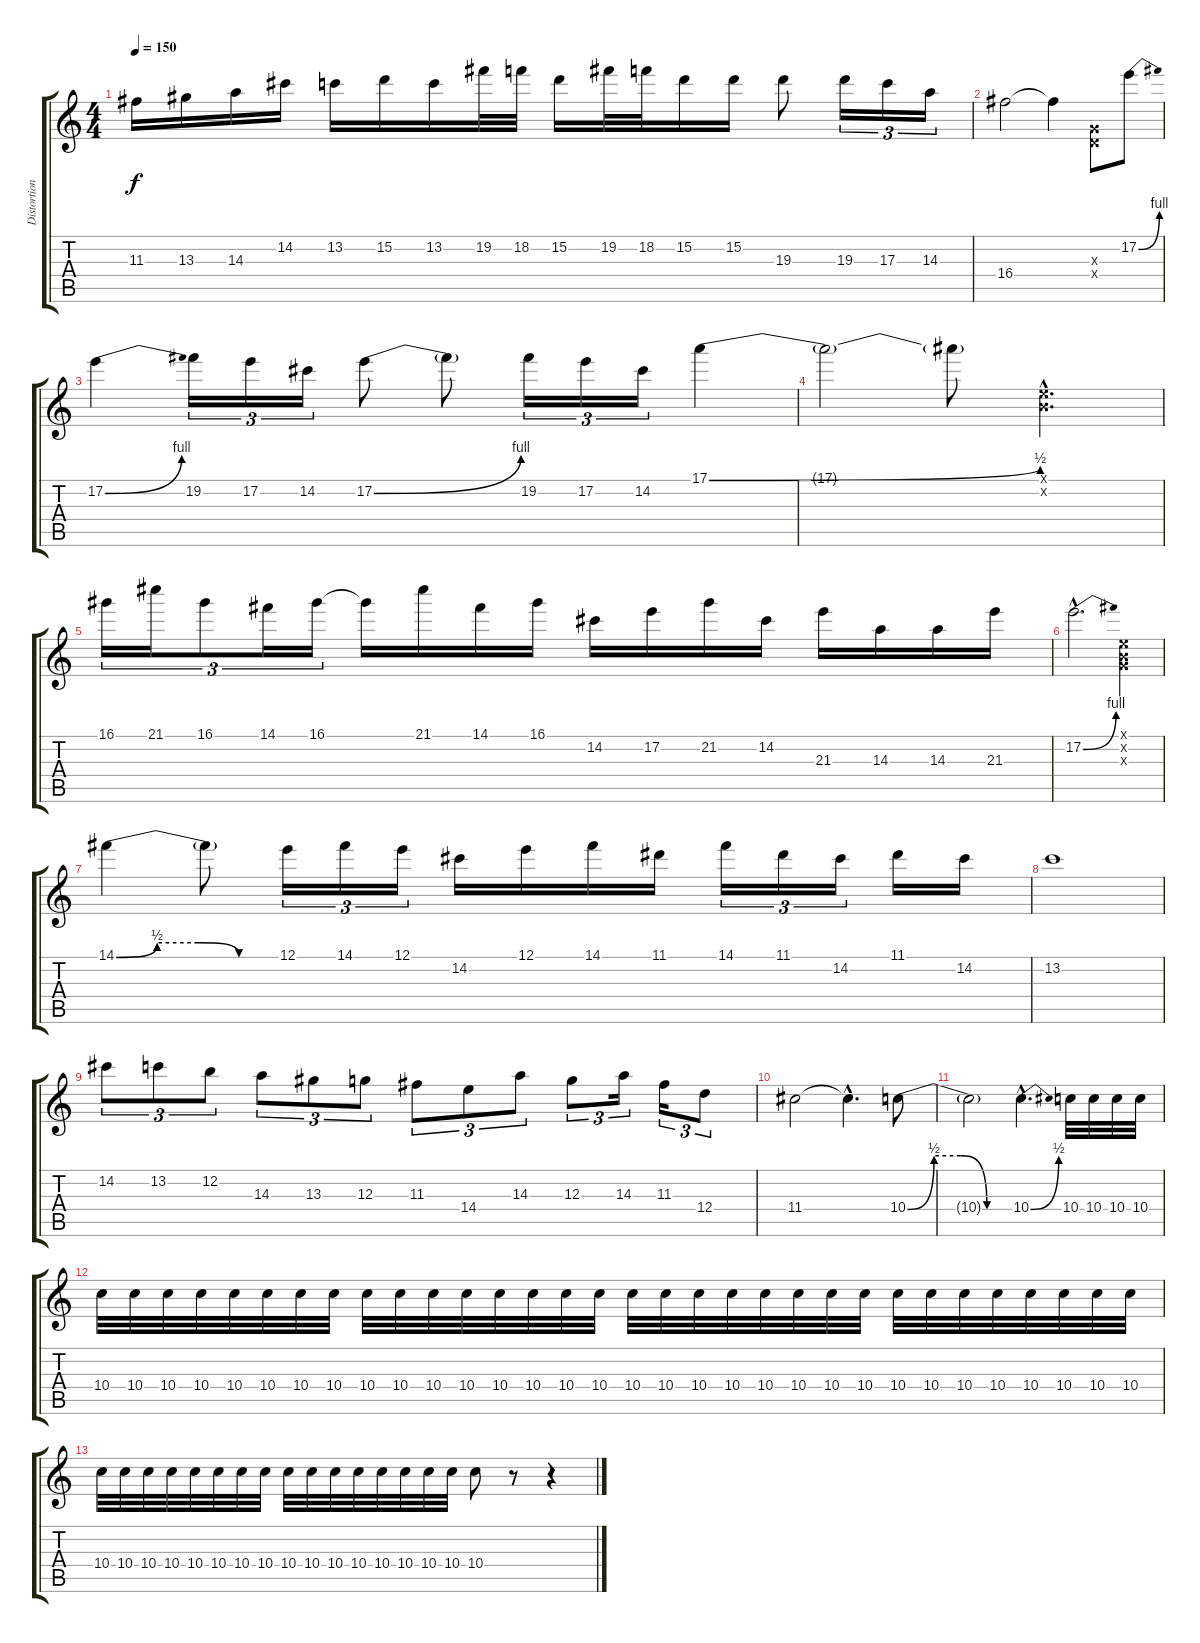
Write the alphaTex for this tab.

\track ("Distortion Guitar" "Distortion") {instrument distortionguitar}
\staff {score tabs}
\tuning (E4 B3 G3 D3 A2 E2) {hide}
\ts (4 4)
\tempo 150
\clef g2
\ks c
11.3.16{dy f} 13.3.16 14.3.16 14.2.16 13.2.16 15.2.16 13.2.16 19.2.32 18.2.32 15.2.16 19.2.32 18.2.32 15.2.16 15.2.16 19.3.8 19.3.16{tu (3 2)} 17.3.16{tu (3 2)} 14.3.16{tu (3 2)} |
16.4.2 16.4{t}.4 (0.3{x} 0.4{x}).8 17.2{be (bend 0 0 60 4)}.8 |
17.2{be (bend 0 0 60 4)}.4 19.2.16{tu (3 2)} 17.2.16{tu (3 2)} 14.2.16{tu (3 2)} 17.2{be (bend 0 0 60 4)}.8 17.2{t}.8 19.2.16{tu (3 2)} 17.2.16{tu (3 2)} 14.2.16{tu (3 2)} 17.1{be (bend 0 0 60 2)}.4 |
17.1{t}.2 17.1{t}.8 (0.1{hac x} 0.2{hac x}).4{d} |
16.1.16{tu (3 2)} 21.1.16{tu (3 2)} 16.1.8{tu (3 2)} 14.1.16{tu (3 2)} 16.1.16{tu (3 2)} 16.1{t}.16 21.1.16 14.1.16 16.1.16 14.2.16 17.2.16 21.2.16 14.2.16 21.3.16 14.3.16 14.3.16 21.3.16 |
17.2{be (bend 0 0 60 4) hac}.2{d} (0.1{x} 0.2{x} 0.3{x}).4 |
14.1{be (custom 0 0 15 2 30 2 45 0 60 0)}.4 14.1{t}.8 12.1.16{tu (3 2)} 14.1.16{tu (3 2)} 12.1.16{tu (3 2)} 14.2.16 12.1.16 14.1.16 11.1.16 14.1.16{tu (3 2)} 11.1.16{tu (3 2)} 14.2.16{tu (3 2)} 11.1.16 14.2.16 |
13.2.1 |
14.2.8{tu (3 2)} 13.2.8{tu (3 2)} 12.2.8{tu (3 2)} 14.3.8{tu (3 2)} 13.3.8{tu (3 2)} 12.3.8{tu (3 2)} 11.3.8{tu (3 2)} 14.4.8{tu (3 2)} 14.3.8{tu (3 2)} 12.3.8{tu (3 2)} 14.3.16{tu (3 2)} 11.3.16{tu (3 2)} 12.4.8{tu (3 2)} |
11.4.2 11.4{hac t}.4{d} 10.4{be (custom 0 0 15 2 30 2 45 0 60 0)}.8 |
10.4{t}.2 10.4{be (bend 0 0 60 2) hac}.4{d} 10.4.32 10.4.32 10.4.32 10.4.32 |
10.4.32 10.4.32 10.4.32 10.4.32 10.4.32 10.4.32 10.4.32 10.4.32 10.4.32 10.4.32 10.4.32 10.4.32 10.4.32 10.4.32 10.4.32 10.4.32 10.4.32 10.4.32 10.4.32 10.4.32 10.4.32 10.4.32 10.4.32 10.4.32 10.4.32 10.4.32 10.4.32 10.4.32 10.4.32 10.4.32 10.4.32 10.4.32 |
10.4.32 10.4.32 10.4.32 10.4.32 10.4.32 10.4.32 10.4.32 10.4.32 10.4.32 10.4.32 10.4.32 10.4.32 10.4.32 10.4.32 10.4.32 10.4.32 10.4.8 r.8 r.4
